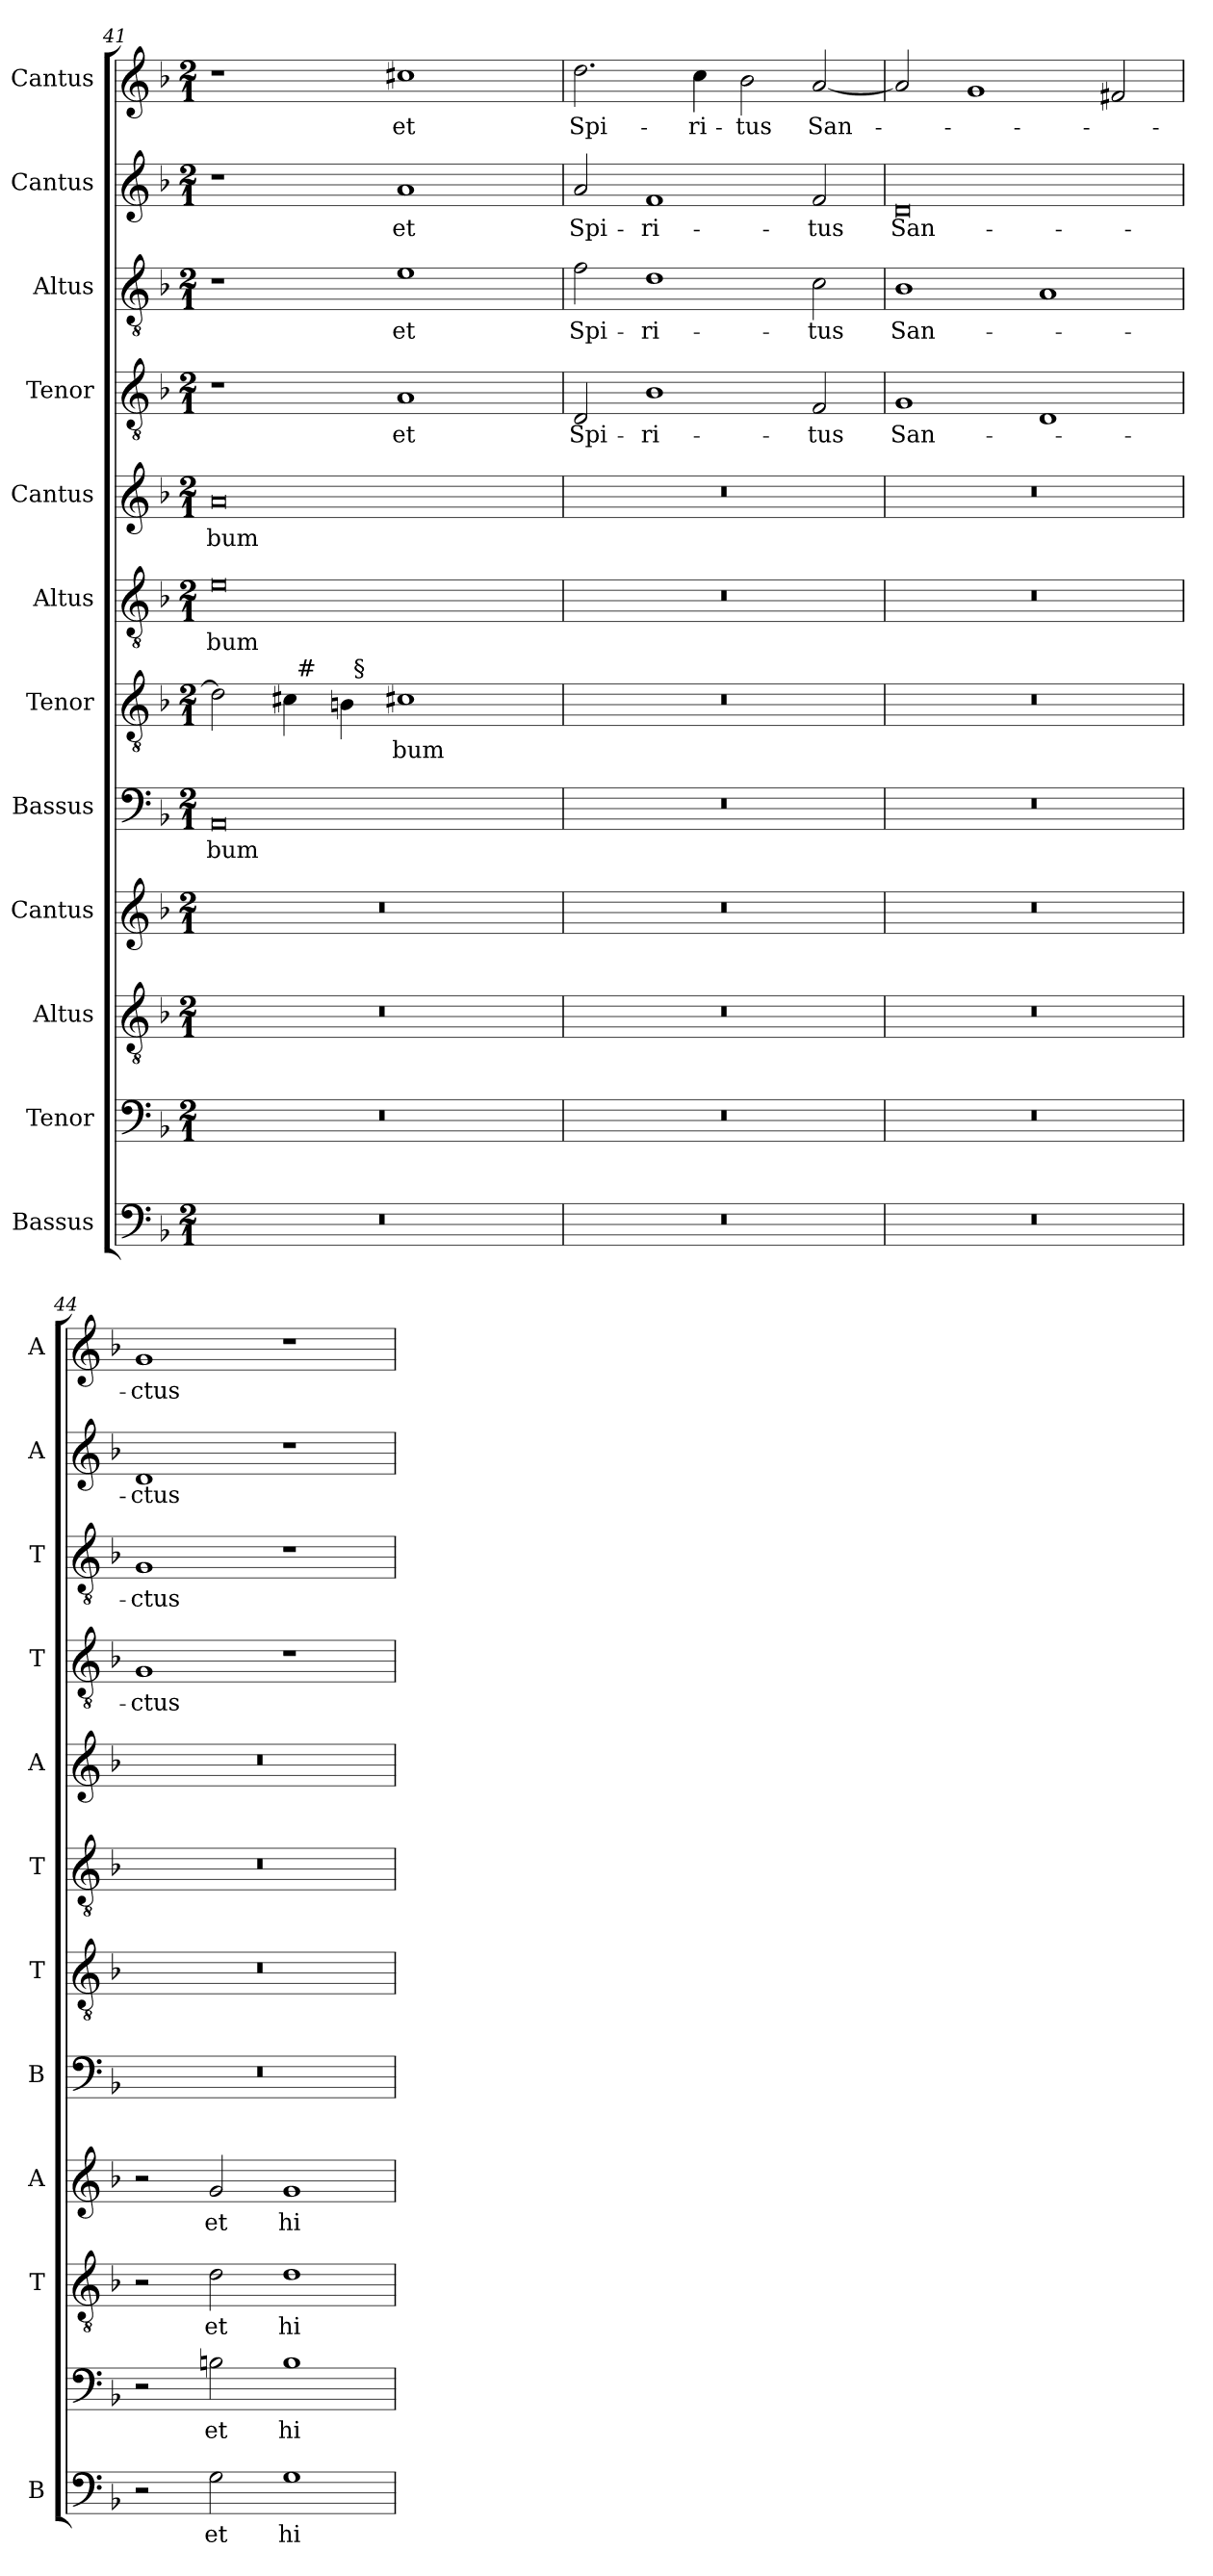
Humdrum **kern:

**kern	**text	**kern	**text	**kern	**text	**kern	**text	**kern	**text	**kern	**text	**kern	**text	**kern	**text	**kern	**text	**kern	**text	**kern	**text	**kern	**text
*part12	*part12	*part11	*part11	*part10	*part10	*part9	*part9	*part8	*part8	*part7	*part7	*part6	*part6	*part5	*part5	*part4	*part4	*part3	*part3	*part2	*part2	*part1	*part1
*staff12	*staff12	*staff11	*staff11	*staff10	*staff10	*staff9	*staff9	*staff8	*staff8	*staff7	*staff7	*staff6	*staff6	*staff5	*staff5	*staff4	*staff4	*staff3	*staff3	*staff2	*staff2	*staff1	*staff1
*I"Bassus	*	*I"Tenor	*	*I"Altus	*	*I"Cantus	*	*I"Bassus	*	*I"Tenor	*	*I"Altus	*	*I"Cantus	*	*I"Tenor	*	*I"Altus	*	*I"Cantus	*	*I"Cantus	*
*I'B	*	*	*	*I'T	*	*I'A	*	*I'B	*	*I'T	*	*I'T	*	*I'A	*	*I'T	*	*I'T	*	*I'A	*	*I'A	*
*clefF4	*	*clefF4	*	*clefGv2	*	*clefG2	*	*clefF4	*	*clefGv2	*	*clefGv2	*	*clefG2	*	*clefGv2	*	*clefGv2	*	*clefG2	*	*clefG2	*
*	*	*	*	*ITrd7c12	*	*	*	*	*	*ITrd7c12	*	*ITrd7c12	*	*	*	*ITrd7c12	*	*ITrd7c12	*	*	*	*	*
*k[b-]	*	*k[b-]	*	*k[b-]	*	*k[b-]	*	*k[b-]	*	*k[b-]	*	*k[b-]	*	*k[b-]	*	*k[b-]	*	*k[b-]	*	*k[b-]	*	*k[b-]	*
*F:	*	*F:	*	*F:	*	*F:	*	*F:	*	*F:	*	*F:	*	*F:	*	*F:	*	*F:	*	*F:	*	*F:	*
*M2/1	*	*M2/1	*	*M2/1	*	*M2/1	*	*M2/1	*	*M2/1	*	*M2/1	*	*M2/1	*	*M2/1	*	*M2/1	*	*M2/1	*	*M2/1	*
=41	=41	=41	=41	=41	=41	=41	=41	=41	=41	=41	=41	=41	=41	=41	=41	=41	=41	=41	=41	=41	=41	=41	=41
!LO:N:vis=1	!	!LO:N:vis=1	!	!LO:N:vis=1	!	!LO:N:vis=1	!	!	!LO:LY:b	!	!	!	!LO:LY:b	!	!LO:LY:b	!	!	!	!	!	!	!	!
*	*	*	*	*	*	*	*	*	*	*^	*	*	*	*	*	*	*	*	*	*	*	*	*
*	*	*	*	*	*	*	*	*	*	*	*^	*	*	*	*	*	*	*	*	*	*	*	*	*
0r	.	0r	.	0r	.	0r	.	0AA	-bum	2D\]	2ryy	2ryy	.	0E	-bum	0a	-bum	1r	.	1r	.	1r	.	1r	.
.	.	.	.	.	.	.	.	.	.	4C#\	32ryy	4ryy	.	.	.	.	.	.	.	.	.	.	.	.	.
!	!	!	!	!	!	!	!	!	!	!	!LO:TX:a:t=#	!	!	!	!	!	!	!	!	!	!	!	!	!	!
.	.	.	.	.	.	.	.	.	.	.	1ryy	.	.	.	.	.	.	.	.	.	.	.	.	.	.
.	.	.	.	.	.	.	.	.	.	4BB\	.	32ryy	.	.	.	.	.	.	.	.	.	.	.	.	.
!	!	!	!	!	!	!	!	!	!	!	!	!LO:TX:a:t=§	!	!	!	!	!	!	!	!	!	!	!	!	!
.	.	.	.	.	.	.	.	.	.	.	.	1ryy	.	.	.	.	.	.	.	.	.	.	.	.	.
!	!	!	!	!	!	!	!	!	!	!	!	!	!LO:LY:b	!	!	!	!	!	!LO:LY:b	!	!LO:LY:b	!	!LO:LY:b	!	!LO:LY:b
.	.	.	.	.	.	.	.	.	.	1C#X	.	.	-bum	.	.	.	.	1AA	et	1E	et	1a	et	1cc#X	et
.	.	.	.	.	.	.	.	.	.	.	4...ryy	.	.	.	.	.	.	.	.	.	.	.	.	.	.
.	.	.	.	.	.	.	.	.	.	.	.	8..ryy	.	.	.	.	.	.	.	.	.	.	.	.	.
=42	=42	=42	=42	=42	=42	=42	=42	=42	=42	=42	=42	=42	=42	=42	=42	=42	=42	=42	=42	=42	=42	=42	=42	=42	=42
!LO:N:vis=1	!	!LO:N:vis=1	!	!LO:N:vis=1	!	!LO:N:vis=1	!	!LO:N:vis=1	!	!LO:N:vis=1	!	!	!	!LO:N:vis=1	!	!LO:N:vis=1	!	!	!LO:LY:b	!	!LO:LY:b	!	!LO:LY:b	!	!LO:LY:b
*	*	*	*	*	*	*	*	*	*	*v	*v	*v	*	*	*	*	*	*	*	*	*	*	*	*	*
0r	.	0r	.	0r	.	0r	.	0r	.	0r	.	0r	.	0r	.	2DD/	Spi-	2F\	Spi-	2a/	Spi-	2.dd\	Spi-
!	!	!	!	!	!	!	!	!	!	!	!	!	!	!	!	!	!LO:LY:b	!	!LO:LY:b	!	!LO:LY:b	!	!
.	.	.	.	.	.	.	.	.	.	.	.	.	.	.	.	1BB-	-ri-	1D	-ri-	1f	-ri-	.	.
!	!	!	!	!	!	!	!	!	!	!	!	!	!	!	!	!	!	!	!	!	!	!	!LO:LY:b
.	.	.	.	.	.	.	.	.	.	.	.	.	.	.	.	.	.	.	.	.	.	4cc\	-ri-
!	!	!	!	!	!	!	!	!	!	!	!	!	!	!	!	!	!	!	!	!	!	!	!LO:LY:b
.	.	.	.	.	.	.	.	.	.	.	.	.	.	.	.	.	.	.	.	.	.	2b-\	-tus
!	!	!	!	!	!	!	!	!	!	!	!	!	!	!	!	!	!LO:LY:b	!	!LO:LY:b	!	!LO:LY:b	!	!LO:LY:b
.	.	.	.	.	.	.	.	.	.	.	.	.	.	.	.	2FF/	-tus	2C\	-tus	2f/	-tus	[<2a/	San-
=43	=43	=43	=43	=43	=43	=43	=43	=43	=43	=43	=43	=43	=43	=43	=43	=43	=43	=43	=43	=43	=43	=43	=43
!LO:N:vis=1	!	!LO:N:vis=1	!	!LO:N:vis=1	!	!LO:N:vis=1	!	!LO:N:vis=1	!	!LO:N:vis=1	!	!LO:N:vis=1	!	!LO:N:vis=1	!	!	!LO:LY:b	!	!LO:LY:b	!	!LO:LY:b	!	!
0r	.	0r	.	0r	.	0r	.	0r	.	0r	.	0r	.	0r	.	1GG	San-	1BB-	San-	0d	San-	2a/]	.
.	.	.	.	.	.	.	.	.	.	.	.	.	.	.	.	.	.	.	.	.	.	1g	.
.	.	.	.	.	.	.	.	.	.	.	.	.	.	.	.	1DD	.	1AA	.	.	.	.	.
.	.	.	.	.	.	.	.	.	.	.	.	.	.	.	.	.	.	.	.	.	.	2f#X/	.
=44	=44	=44	=44	=44	=44	=44	=44	=44	=44	=44	=44	=44	=44	=44	=44	=44	=44	=44	=44	=44	=44	=44	=44
!	!	!	!	!	!	!	!	!LO:N:vis=1	!	!LO:N:vis=1	!	!LO:N:vis=1	!	!LO:N:vis=1	!	!	!LO:LY:b	!	!LO:LY:b	!	!LO:LY:b	!	!LO:LY:b
2r	.	2r	.	2r	.	2r	.	0r	.	0r	.	0r	.	0r	.	1GG	-ctus	1GG	-ctus	1d	-ctus	1g	-ctus
!	!LO:LY:b	!	!LO:LY:b	!	!LO:LY:b	!	!LO:LY:b	!	!	!	!	!	!	!	!	!	!	!	!	!	!	!	!
2G\	et	2Bn\	et	2D\	et	2g/	et	.	.	.	.	.	.	.	.	.	.	.	.	.	.	.	.
!	!LO:LY:b	!	!LO:LY:b	!	!LO:LY:b	!	!LO:LY:b	!	!	!	!	!	!	!	!	!	!	!	!	!	!	!	!
1G	hi	1B	hi	1D	hi	1g	hi	.	.	.	.	.	.	.	.	1r	.	1r	.	1r	.	1r	.
=	=	=	=	=	=	=	=	=	=	=	=	=	=	=	=	=	=	=	=	=	=	=	=
*-	*-	*-	*-	*-	*-	*-	*-	*-	*-	*-	*-	*-	*-	*-	*-	*-	*-	*-	*-	*-	*-	*-	*-
